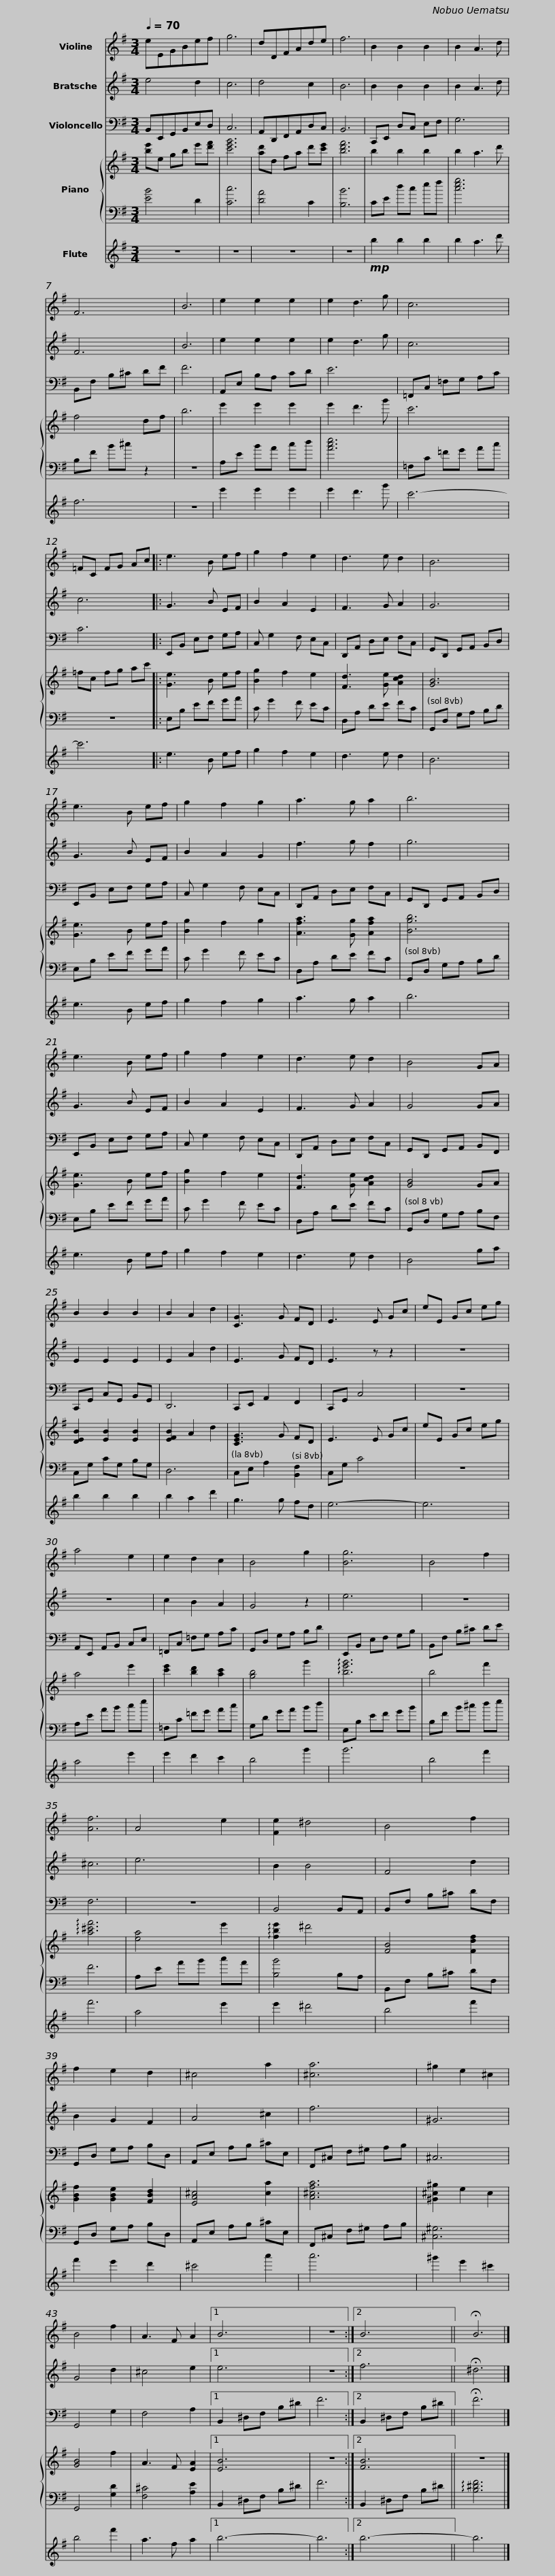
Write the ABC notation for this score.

X:1
%%score 1 2 3 { 4 | 5 } 6
L:1/8
Q:1/4=70
M:3/4
I:linebreak $
K:G
V:1 treble
V:2 treble
V:3 bass
V:4 treble
V:5 bass
V:6 treble
V:1
 eEGBef | g6 | dDFAde | f6 | B2 B2 B2 | %5
 B2 A3 d |$ F6 | B6 | e2 e2 e2 | e2 d3 g | %10
 c6 | =FC FG Ac |:$ e3 B ef | g2 f2 e2 | d3 e d2 | %15
 B6 | e3 B ef |$ g2 f2 g2 | a3 g a2 | b6 | %20
 e3 B ef | g2 f2 e2 |$ d3 e d2 | B4 GA | B2 B2 B2 | %25
 B2 A2 d2 | [CG]3 G FD | E3 E Gc |$ eE Gc eg | a4 e2 | %30
 e2 d2 c2 | B4 g2 | [Bg]6 |$ B4 f2 | [Af]6 | %35
 A4 e2 | [Fe]2 ^d4 | B4 f2 | f2 e2 d2 |$ ^c4 a2 | %40
 [^ca]6 | ^g2 e2 ^c2 | B4 f2 | A3 F A2 |1 B6 | %45
 z6 :|2$ B6 || !fermata!B6 |] %48
V:2
 e4 d2 | c6 | d4 c2 | B6 | B2 B2 B2 | %5
 B2 A3 d |$ F6 | B6 | e2 e2 e2 | e2 d3 g | %10
 c6 | c6 |:$ G3 B EF | B2 A2 E2 | F3 G A2 | %15
 G6 | G3 B EF |$ B2 A2 G2 | f3 g f2 | g6 | %20
 G3 B EF | B2 A2 E2 |$ F3 G A2 | G4 GA | E2 E2 E2 | %25
 E2 A2 d2 | E3 G FD | E3 z z2 |$ z6 | z6 | %30
 c2 B2 A2 | G4 z2 | e6 |$ z6 | ^c6 | %35
 e6 | B2 B4 | F4 d2 | B2 G2 F2 |$ A4 ^c2 | %40
 f6 | ^G6 | G4 d2 | ^c4 e2 |1 e6 | %45
 z6 :|2$ f6 || !fermata!^d6 |] %48
V:3
 B,,E,,G,,B,,E,D, | C,6 | A,,D,,F,,A,,D,C, | B,,6 | C,,E,, D,C, E,F, | %5
 G,6 |$ B,,F, B,^C DF | F6 | A,,E, B,A, CD | E6 | %10
 =F,,C, =F,G, A,C | C6 |:$ E,,B,, E,F, G,A, | C, G,2 F, E,C, | D,,A,, D,E, F,C, | %15
 G,,D,, G,,A,, B,,D, | E,,B,, E,F, G,A, |$ C, G,2 F, E,C, | D,,A,, D,E, F,C, | G,,D,, G,,A,, B,,D, | %20
 E,,B,, E,F, G,A, | C, G,2 F, E,C, |$ D,,A,, D,E, F,C, | G,,D,, G,,A,, B,,F,, | C,,G,, C,G,, B,,G,, | %25
 D,,6 | C,,E,, A,,2 F,,2 | C,,G,, C,4 |$ z6 | A,,E,, A,,B,, C,E, | %30
 =F,,C, =F,G, A,C | G,,D, G,A, B,D | E,,B,, E,F, G,B, |$ B,,F, B,^C DE | F,6 | %35
 z6 | B,,4 B,,A,, | B,,F, B,^C DF, | G,,D, G,A, B,D, |$ A,,E, A,B, ^CE, | %40
 F,,^C, F,^G, A,B, | ^C,6 | G,,4 G,2 | F,4 A,2 |1 B,,2 ^D,F, B,^D | %45
 F6 :|2$ B,,2 ^D,F, B,^D || !fermata!F6 |] %48
V:4
 [be']e gb e'[d'f'] | [c'e'g']6 | [ad']d fa d'[c'e'] | [bd'f']6 | b2 b2 b2 | %5
 b2 a3 d' |$ f4 df | b6 | e'2 e'2 e'2 | e'2 d'3 g' | %10
 c'6 | =fc fg ac' |:$ [Ge]3 B ef | [Bg]2 f2 e2 | [Fd]3 [Ge] [Acd]2 | %15
 [GB]6 | [Ge]3 B ef |$ [Bg]2 f2 g2 | [Afa]3 [Gg] [Afa]2 | [Bgb]6 | %20
 [Ge]3 B ef | [Bg]2 f2 e2 |$ [Fd]3 [Ge] [Acd]2 | [GB]4 GA | [DEB]2 [EB]2 [EB]2 | %25
 [EFB]2 A2 d2 | [CEG]3 G FD | E3 E Gc |$ eE Gc eg | a4 e'2 | %30
 [c'e']2 [bd']2 [ac']2 | [gb]4 g'2 | !arpeggio![be'g']6 |$ b4 f'2 | !arpeggio![a^c'f']6 | %35
 [ea]4 e'2 | !arpeggio![fbe']2 ^d'4 | [FB]4 [Fdf]2 | [GBf]2 [GBe]2 [FBd]2 |$ [EA^c]4 [ca]2 | %40
 [A^cfa]6 | [^G^c^g]2 e2 c2 | [GB]4 f2 | A3 F [EA]2 |1 [EB]6 | %45
 z6 :|2$ [FB]6 || z6 |] %48
V:5
 [EB]4 D2 | [Cc]6 | [DA]4 C2 | [B,B]6 | CE dc ef | %5
 [ceg]6 |$ B,F B^c z2 | z6 | A,E BA cd | [Ace]6 | %10
 =F,C =FG Ac | z6 |:$ E,B, EF GA | C G2 F EC | D,A, DE FC | %15
 G,,D, G,A, B,D | E,B, EF GA |$ C G2 F EC | D,A, DE FC | G,,D, G,A, B,D | %20
 E,B, EF GA | C G2 F EC |$ D,A, DE FC | G,,D, G,A, B,F, | C,G, CG, B,G, | %25
 D,6 | C,E, A,2 [B,,F,]2 | C,G, C4 |$ z6 | A,E AB ce | %30
 =F,C =FG Ac | G,D GA Bd | E,B, EF GB |$ B,F B^c de | F6 | %35
 A,E AB cA | [B,B]4 B,A, | B,,F, B,^C DF, | G,,D, G,A, B,D, |$ A,,E, A,B, ^CE, | %40
 F,,^C, F,^G, A,B, | [^C,^G,]6 | G,,4 [G,D]2 | [F,^C]4 [A,E]2 |1 B,,2 ^D,F, B,^D | %45
 F6 :|2$ B,,2 ^D,F, B,^D || !arpeggio![B,^DF]6 |] %48
V:6
 z6 | z6 | z6 | z6 |!mp! b2 b2 b2 | %5
 b2 a3 d' |$ f6 | z6 | e'2 e'2 e'2 | e'2 d'3 g' | %10
 c'6- | c'6 |:$ e3 B ef | g2 f2 e2 | d3 e d2 | %15
 B6 | e3 B ef |$ g2 f2 g2 | a3 g a2 | b6 | %20
 e3 B ef | g2 f2 e2 |$ d3 e d2 | B4 ga | b2 b2 b2 | %25
 b2 a2 d'2 | g3 g fd | e6- |$ e6 | a4 e'2 | %30
 e'2 d'2 c'2 | b4 g'2 | g'6 |$ b4 f'2 | f'6 | %35
 a4 e'2 | e'2 ^d'4 | b4 f'2 | f'2 e'2 d'2 |$ ^c'4 a'2 | %40
 a'6 | ^g'2 e'2 ^c'2 | b4 f'2 | a3 f a2 |1 b6- | %45
 b6 :|2$ b6- || b6 |] %48
